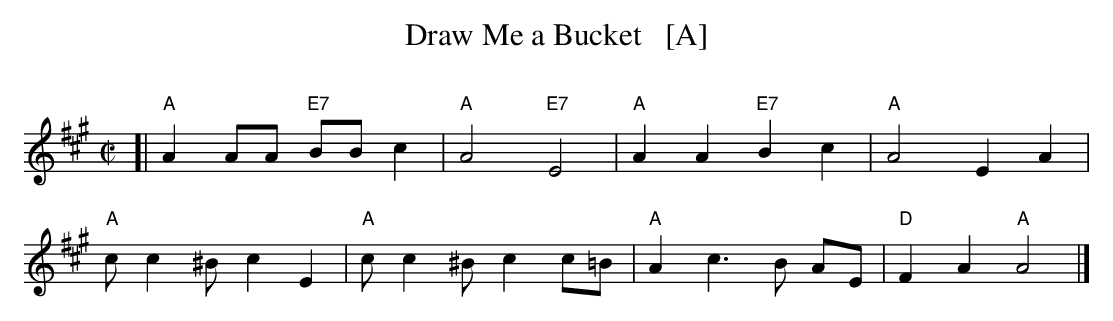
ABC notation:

X:1
T: Draw Me a Bucket   [A]
C:
M: C|
L: 1/8
K: A
[|\
"A"A2 AA "E7"BB c2 | "A"A4 "E7"E4 | "A"A2 A2 "E7"B2 c2 | "A"A4 E2 A2 |
"A"c c2 ^B c2 E2 | "A"c c2 ^B c2 c=B | "A"A2 c3 B AE | "D"F2 A2 "A"A4 |]
